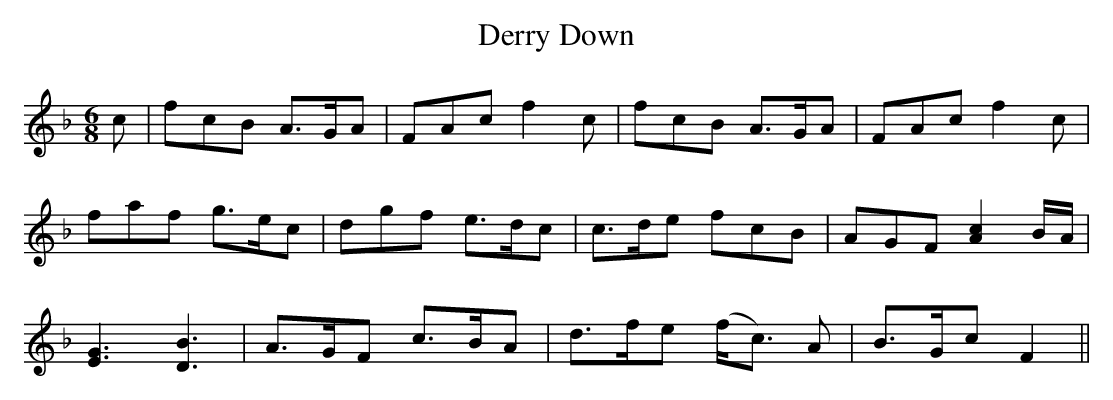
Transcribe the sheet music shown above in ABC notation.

X:1
T:Derry Down
M:6/8
L:1/8
K:F
c|fcB A>GA|FAc f2c|fcB  A>GA|FAc f2c|
faf g>ec|dgf e>dc|c>de fcB|AGF[A2c2]B/A/|
[E3G3][D3B3]|A>GF c>BA|d>fe (f<c) A|B>Gc F2||
